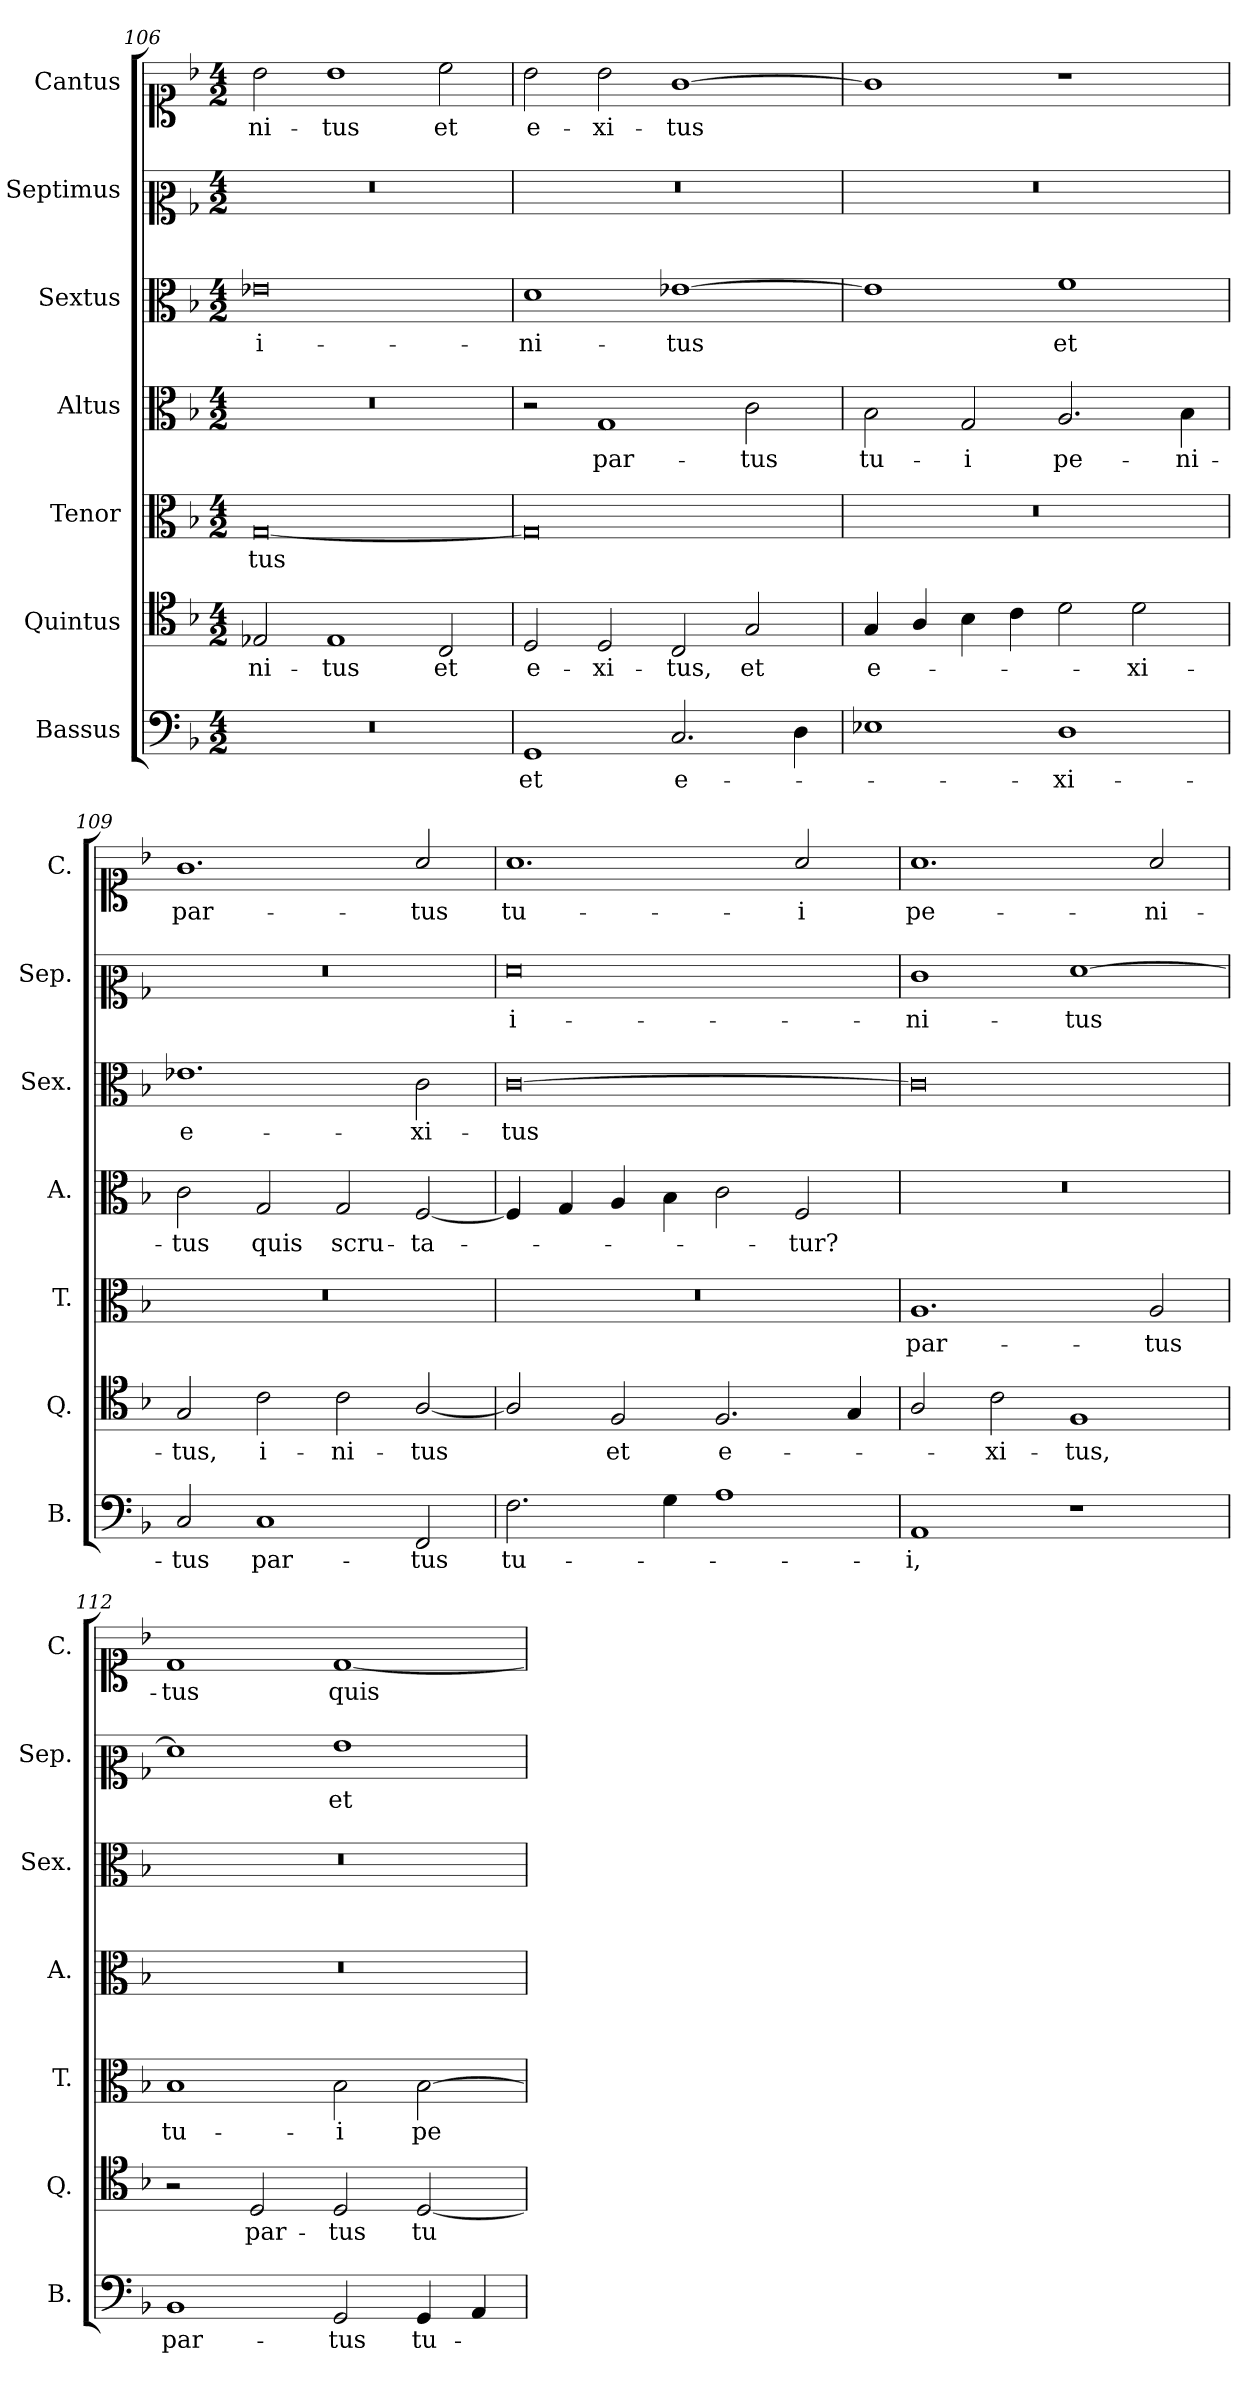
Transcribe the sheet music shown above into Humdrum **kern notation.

**kern	**text	**kern	**text	**kern	**text	**kern	**text	**kern	**text	**kern	**text	**kern	**text
*part7	*part7	*part6	*part6	*part5	*part5	*part4	*part4	*part3	*part3	*part2	*part2	*part1	*part1
*staff7	*staff7	*staff6	*staff6	*staff5	*staff5	*staff4	*staff4	*staff3	*staff3	*staff2	*staff2	*staff1	*staff1
*I"Bassus	*	*I"Quintus	*	*I"Tenor	*	*I"Altus	*	*I"Sextus	*	*I"Septimus	*	*I"Cantus	*
*I'B.	*	*I'Q.	*	*I'T.	*	*I'A.	*	*I'Sex.	*	*I'Sep.	*	*I'C.	*
*clefF4	*	*clefC4	*	*clefC3	*	*clefC3	*	*clefC3	*	*clefC2	*	*clefC1	*
*k[b-]	*	*k[b-]	*	*k[b-]	*	*k[b-]	*	*k[b-]	*	*k[b-]	*	*k[b-]	*
*F:	*	*F:	*	*F:	*	*F:	*	*F:	*	*F:	*	*F:	*
*M4/2	*	*M4/2	*	*M4/2	*	*M4/2	*	*M4/2	*	*M4/2	*	*M4/2	*
=106	=106	=106	=106	=106	=106	=106	=106	=106	=106	=106	=106	=106	=106
!LO:N:vis=1	!	!	!	!	!	!LO:N:vis=1	!	!	!	!LO:N:vis=1	!	!	!
0r	.	2E-X/	-ni-	[0G	-tus	0r	.	0e-X	i-	0r	.	2b-\	-ni-
.	.	1E-	-tus	.	.	.	.	.	.	.	.	1b-	-tus
.	.	2C/	et	.	.	.	.	.	.	.	.	2cc\	et
=107	=107	=107	=107	=107	=107	=107	=107	=107	=107	=107	=107	=107	=107
!	!	!	!	!	!	!	!	!	!	!LO:N:vis=1	!	!	!
1GG	et	2D/	e-	0G]	.	2r	.	1d	-ni-	0r	.	2b-\	e-
.	.	2D/	-xi-	.	.	1G	par-	.	.	.	.	2b-\	-xi-
2.C/	e-	2C/	-tus,	.	.	.	.	[1e-X	-tus	.	.	[1g	-tus
.	.	2G/	et	.	.	2c\	-tus	.	.	.	.	.	.
4D\	.	.	.	.	.	.	.	.	.	.	.	.	.
=108	=108	=108	=108	=108	=108	=108	=108	=108	=108	=108	=108	=108	=108
!	!	!	!	!LO:N:vis=1	!	!	!	!	!	!LO:N:vis=1	!	!	!
1E-X	.	4G/	e-	0r	.	2B-\	tu-	1e-]	.	0r	.	1g]	.
.	.	4A/	.	.	.	.	.	.	.	.	.	.	.
.	.	4B-\	.	.	.	2G/	-i	.	.	.	.	.	.
.	.	4c\	.	.	.	.	.	.	.	.	.	.	.
1D	-xi-	2d\	.	.	.	2.A/	pe-	1f	et	.	.	1r	.
.	.	2d\	-xi-	.	.	.	.	.	.	.	.	.	.
.	.	.	.	.	.	4B-\	-ni-	.	.	.	.	.	.
=109	=109	=109	=109	=109	=109	=109	=109	=109	=109	=109	=109	=109	=109
!	!	!	!	!LO:N:vis=1	!	!	!	!	!	!LO:N:vis=1	!	!	!
2C/	-tus	2G/	-tus,	0r	.	2c\	-tus	1.e-X	e-	0r	.	1.g	par-
1C	par-	2c\	i-	.	.	2G/	quis	.	.	.	.	.	.
.	.	2c\	-ni-	.	.	2G/	scru-	.	.	.	.	.	.
2FF/	-tus	[2A/	-tus	.	.	[2F/	-ta-	2c\	-xi-	.	.	2a/	-tus
=110	=110	=110	=110	=110	=110	=110	=110	=110	=110	=110	=110	=110	=110
!	!	!	!	!LO:N:vis=1	!	!	!	!	!	!	!	!	!
2.F\	tu-	2A/]	.	0r	.	4F/]	.	[0c	-tus	0f	i-	1.a	tu-
.	.	.	.	.	.	4G/	.	.	.	.	.	.	.
.	.	2F/	et	.	.	4A/	.	.	.	.	.	.	.
4G\	.	.	.	.	.	4B-\	.	.	.	.	.	.	.
1A	.	2.F/	e-	.	.	2c\	.	.	.	.	.	.	.
.	.	.	.	.	.	2F/	-tur?	.	.	.	.	2a/	-i
.	.	4G/	.	.	.	.	.	.	.	.	.	.	.
=111	=111	=111	=111	=111	=111	=111	=111	=111	=111	=111	=111	=111	=111
!	!	!	!	!	!	!LO:N:vis=1	!	!	!	!	!	!	!
1AA	-i,	2A/	.	1.A	par-	0r	.	0c]	.	1e	-ni-	1.a	pe-
.	.	2c\	-xi-	.	.	.	.	.	.	.	.	.	.
1r	.	1F	-tus,	.	.	.	.	.	.	[1f	-tus	.	.
.	.	.	.	2A/	-tus	.	.	.	.	.	.	2a/	-ni-
=112	=112	=112	=112	=112	=112	=112	=112	=112	=112	=112	=112	=112	=112
!	!	!	!	!	!	!LO:N:vis=1	!	!LO:N:vis=1	!	!	!	!	!
1BB-	par-	2r	.	1B-	tu-	0r	.	0r	.	1f]	.	1d	-tus
.	.	2D/	par-	.	.	.	.	.	.	.	.	.	.
2GG/	-tus	2D/	-tus	2B-\	-i	.	.	.	.	1g	et	[1d	quis
4GG/	tu-	[2D/	tu-	[2B-\	pe-	.	.	.	.	.	.	.	.
4AA/	.	.	.	.	.	.	.	.	.	.	.	.	.
=	=	=	=	=	=	=	=	=	=	=	=	=	=
*-	*-	*-	*-	*-	*-	*-	*-	*-	*-	*-	*-	*-	*-
